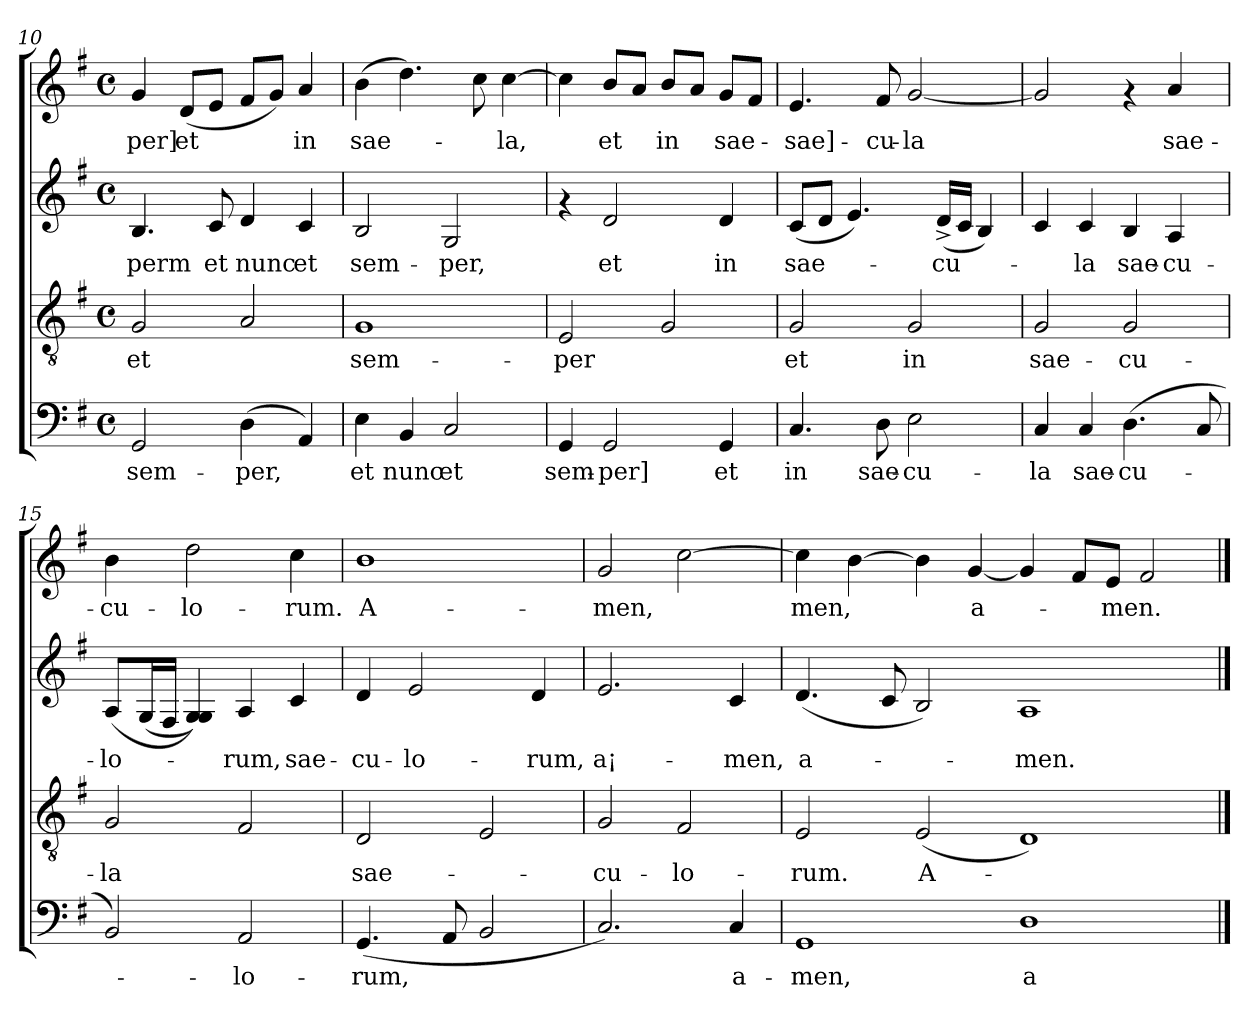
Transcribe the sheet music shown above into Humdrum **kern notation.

**kern	**text	**kern	**text	**kern	**text	**kern	**text
*part4	*part4	*part3	*part3	*part2	*part2	*part1	*part1
*staff4	*staff4	*staff3	*staff3	*staff2	*staff2	*staff1	*staff1
*clefF4	*	*clefGv2	*	*clefG2	*	*clefG2	*
*k[f#]	*	*k[f#]	*	*k[f#]	*	*k[f#]	*
*G:	*	*G:	*	*G:	*	*G:	*
*M4/4	*	*M4/4	*	*M4/4	*	*M4/4	*
*met(c)	*	*met(c)	*	*met(c)	*	*met(c)	*
=10	=10	=10	=10	=10	=10	=10	=10
!	!LO:LY:b	!	!LO:LY:b	!	!LO:LY:b	!	!LO:LY:b
2GG/	sem-	2G/	et	4.B/	-perm	4g/	-per]
!	!	!	!	!	!	!	!LO:LY:b
.	.	.	.	.	.	(>8d/L	et
!	!	!	!	!	!LO:LY:b	!	!
.	.	.	.	8c/	et	8e/J	.
!	!LO:LY:b	!	!	!	!LO:LY:b	!	!
(>4D\	-per,	2A/	.	4d/	nunc	8f#/L	.
.	.	.	.	.	.	8g/J)	.
!	!	!	!	!	!LO:LY:b	!	!LO:LY:b
4AA/)	.	.	.	4c/	et	4a/	in
=11	=11	=11	=11	=11	=11	=11	=11
!	!LO:LY:b	!	!LO:LY:b	!	!LO:LY:b	!	!LO:LY:b
4E\	et	1G	sem-	2B/	sem-	(>4b\	sae-
!	!LO:LY:b	!	!	!	!	!	!
4BB/	nunc	.	.	.	.	4.dd\)	.
!	!LO:LY:b	!	!	!	!LO:LY:b	!	!
2C/	et	.	.	2G/	-per,	.	.
.	.	.	.	.	.	8cc\	.
!	!	!	!	!	!	!	!LO:LY:b
.	.	.	.	.	.	[>4cc\	-la,
=12	=12	=12	=12	=12	=12	=12	=12
!	!LO:LY:b	!	!LO:LY:b	!	!	!	!
4GG/	sem-	2E/	-per	4rf	.	4cc\]	.
!	!LO:LY:b	!	!	!	!LO:LY:b	!	!LO:LY:b
2GG/	-per]	.	.	2d/	et	8b/L	et
.	.	.	.	.	.	8a/J	.
!	!	!	!	!	!	!	!LO:LY:b
.	.	2G/	.	.	.	8b/L	in
.	.	.	.	.	.	8a/J	.
!	!LO:LY:b	!	!	!	!LO:LY:b	!	!LO:LY:b
4GG/	et	.	.	4d/	in	8g/L	sae-
.	.	.	.	.	.	8f#/J	.
=13	=13	=13	=13	=13	=13	=13	=13
!	!LO:LY:b	!	!LO:LY:b	!	!LO:LY:b	!	!LO:LY:b
4.C/	in	2G/	et	(>8c/L	sae-	4.e/	-sae]-
.	.	.	.	8d/J	.	.	.
.	.	.	.	4.e/)	.	.	.
!	!LO:LY:b	!	!	!	!	!	!LO:LY:b
8D\	sae-	.	.	.	.	8f#/	-cu-
!	!LO:LY:b	!	!LO:LY:b	!	!	!	!LO:LY:b
2E\	-cu-	2G/	in	.	.	[<2g/	-la
!	!	!	!	!	!LO:LY:b	!	!
.	.	.	.	(>16d^</LL	-cu-	.	.
.	.	.	.	16c/JJ	.	.	.
.	.	.	.	4B/)	.	.	.
!!LO:PB:g=z
=14	=14	=14	=14	=14	=14	=14	=14
!	!LO:LY:b	!	!LO:LY:b	!	!	!	!
4C/	-la	2G/	sae-	4c/	.	2g/]	.
!	!LO:LY:b	!	!	!	!LO:LY:b	!	!
4C/	sae-	.	.	4c/	-la	.	.
!	!LO:LY:b	!	!LO:LY:b	!	!LO:LY:b	!	!
(>4.D\	-cu-	2G/	-cu-	4B/	sae-	4rf	.
!	!	!	!	!	!LO:LY:b	!	!LO:LY:b
.	.	.	.	4A/	-cu-	4a/	sae-
8C/	.	.	.	.	.	.	.
=15	=15	=15	=15	=15	=15	=15	=15
!	!	!	!LO:LY:b	!	!LO:LY:b	!	!LO:LY:b
2BB/)	.	2G/	-la	(>8A/L	-lo-	4b\	-cu-
.	.	.	.	(>16G/L	.	.	.
.	.	.	.	16F#/JJ	.	.	.
!	!	!	!	!	!	!	!LO:LY:b
.	.	.	.	4G/ 4G/))	.	2dd\	-lo-
!	!LO:LY:b	!	!	!	!LO:LY:b	!	!
2AA/	-lo-	2F#/	.	4A/	-rum,	.	.
!	!	!	!	!	!LO:LY:b	!	!LO:LY:b
.	.	.	.	4c/	sae-	4cc\	-rum.
=16	=16	=16	=16	=16	=16	=16	=16
!	!LO:LY:b	!	!LO:LY:b	!	!LO:LY:b	!	!LO:LY:b
(>4.GG/	-rum,	2D/	sae-	4d/	-cu-	1b	A-
!	!	!	!	!	!LO:LY:b	!	!
.	.	.	.	2e/	-lo-	.	.
8AA/	.	.	.	.	.	.	.
2BB/	.	2E/	.	.	.	.	.
!	!	!	!	!	!LO:LY:b	!	!
.	.	.	.	4d/	-rum,	.	.
=17	=17	=17	=17	=17	=17	=17	=17
!	!	!	!LO:LY:b	!	!LO:LY:b	!	!LO:LY:b
2.C/)	.	2G/	-cu-	2.e/	a¡-	2g/	-men,
!	!	!	!LO:LY:b	!	!	!	!
.	.	2F#/	-lo-	.	.	[>2cc\	.
!	!LO:LY:b	!	!	!	!LO:LY:b	!	!
4C/	a-	.	.	4c/	-men,	.	.
=18	=18	=18	=18	=18	=18	=18	=18
!	!LO:LY:b	!	!LO:LY:b	!	!LO:LY:b	!	!LO:LY:b
1GG	-men,	2E/	-rum.	(>4.d/	a-	4cc\]	men,
.	.	.	.	.	.	[>4b\	.
.	.	.	.	8c/	.	.	.
!	!	!	!LO:LY:b	!	!	!	!
.	.	(>2E/	A-	2B/)	.	4b\]	.
!	!	!	!	!	!	!	!LO:LY:b
.	.	.	.	.	.	[>4g/	a-
!	!LO:LY:b	!	!	!	!LO:LY:b	!	!
1D	a-	1D)	.	1A	-men.	4g/]	.
.	.	.	.	.	.	8f#/L	.
!	!	!	!	!	!	!	!LO:LY:b
.	.	.	.	.	.	8e/J	-men.
.	.	.	.	.	.	2f#/	.
==	==	==	==	==	==	==	==
*-	*-	*-	*-	*-	*-	*-	*-
